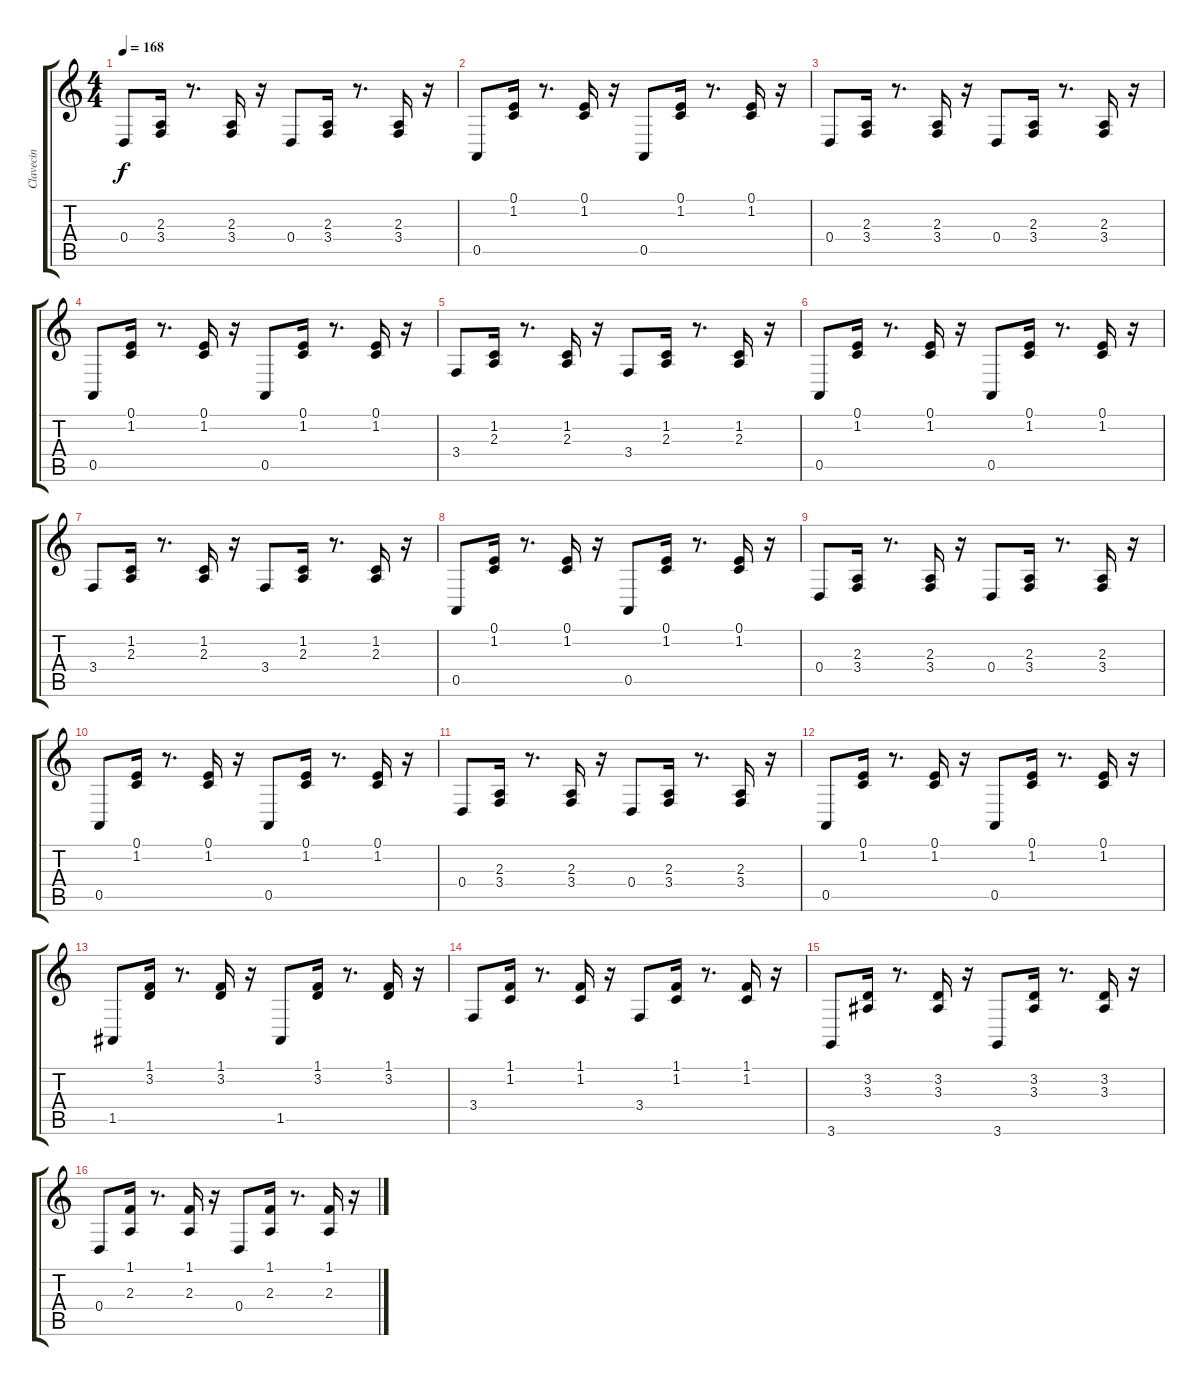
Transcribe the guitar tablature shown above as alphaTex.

\track ("Clavecin" "Clavecin") {instrument harpsichord}
\staff {score tabs}
\tuning (E4 B3 G3 D3 A2 E2) {hide}
\ts (4 4)
\tempo 168
\clef g2
\ks c
0.4.8{dy f} (2.3 3.4).16 r.8{d} (2.3 3.4).16 r.16 0.4.8 (2.3 3.4).16 r.8{d} (2.3 3.4).16 r.16 |
0.5.8 (0.1 1.2).16 r.8{d} (0.1 1.2).16 r.16 0.5.8 (0.1 1.2).16 r.8{d} (0.1 1.2).16 r.16 |
0.4.8 (2.3 3.4).16 r.8{d} (2.3 3.4).16 r.16 0.4.8 (2.3 3.4).16 r.8{d} (2.3 3.4).16 r.16 |
0.5.8 (0.1 1.2).16 r.8{d} (0.1 1.2).16 r.16 0.5.8 (0.1 1.2).16 r.8{d} (0.1 1.2).16 r.16 |
3.4.8 (1.2 2.3).16 r.8{d} (1.2 2.3).16 r.16 3.4.8 (1.2 2.3).16 r.8{d} (1.2 2.3).16 r.16 |
0.5.8 (0.1 1.2).16 r.8{d} (0.1 1.2).16 r.16 0.5.8 (0.1 1.2).16 r.8{d} (0.1 1.2).16 r.16 |
3.4.8 (1.2 2.3).16 r.8{d} (1.2 2.3).16 r.16 3.4.8 (1.2 2.3).16 r.8{d} (1.2 2.3).16 r.16 |
0.5.8 (0.1 1.2).16 r.8{d} (0.1 1.2).16 r.16 0.5.8 (0.1 1.2).16 r.8{d} (0.1 1.2).16 r.16 |
0.4.8 (2.3 3.4).16 r.8{d} (2.3 3.4).16 r.16 0.4.8 (2.3 3.4).16 r.8{d} (2.3 3.4).16 r.16 |
0.5.8 (0.1 1.2).16 r.8{d} (0.1 1.2).16 r.16 0.5.8 (0.1 1.2).16 r.8{d} (0.1 1.2).16 r.16 |
0.4.8 (2.3 3.4).16 r.8{d} (2.3 3.4).16 r.16 0.4.8 (2.3 3.4).16 r.8{d} (2.3 3.4).16 r.16 |
0.5.8 (0.1 1.2).16 r.8{d} (0.1 1.2).16 r.16 0.5.8 (0.1 1.2).16 r.8{d} (0.1 1.2).16 r.16 |
1.5.8 (1.1 3.2).16 r.8{d} (1.1 3.2).16 r.16 1.5.8 (1.1 3.2).16 r.8{d} (1.1 3.2).16 r.16 |
3.4.8 (1.1 1.2).16 r.8{d} (1.1 1.2).16 r.16 3.4.8 (1.1 1.2).16 r.8{d} (1.1 1.2).16 r.16 |
3.6.8 (3.2 3.3).16 r.8{d} (3.2 3.3).16 r.16 3.6.8 (3.2 3.3).16 r.8{d} (3.2 3.3).16 r.16 |
0.4.8 (1.1 2.3).16 r.8{d} (1.1 2.3).16 r.16 0.4.8 (1.1 2.3).16 r.8{d} (1.1 2.3).16 r.16
